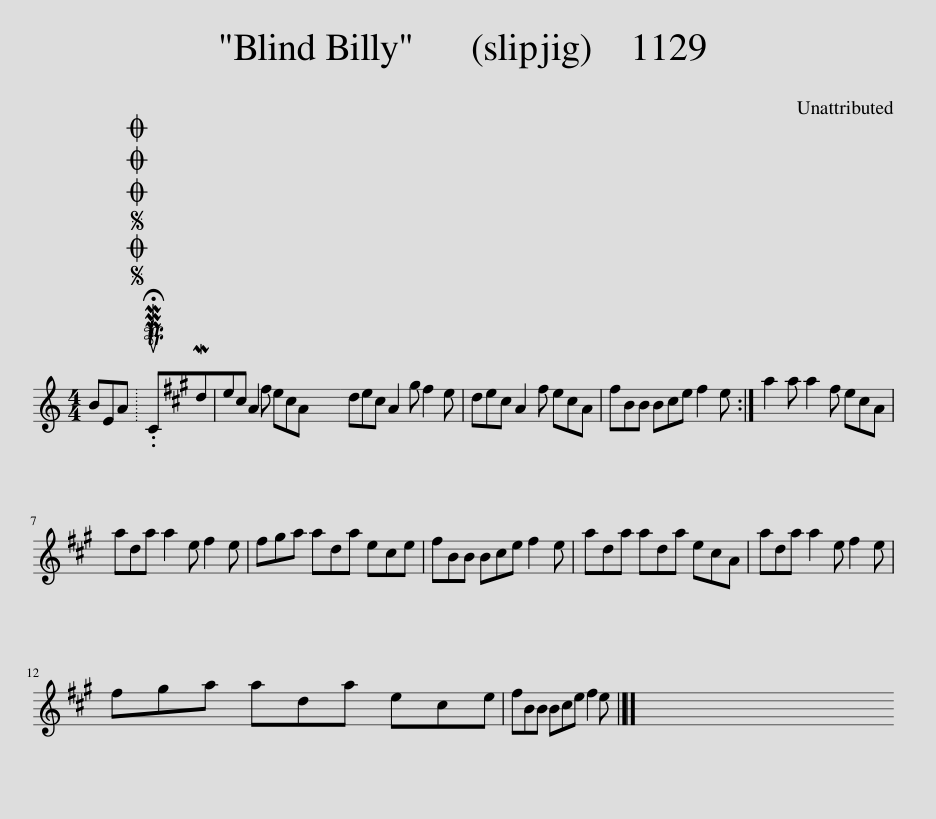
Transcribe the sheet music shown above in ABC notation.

X:1
L:1/8
M:4/4
I:linebreak $
K:C
V:1 treble
V:1
 BEA |SOSOOO .!fermata!PMTuCMde^c A2 ^f ecA | de^c A2 ^g ^f2 e | de^c A2 ^f ecA | ^fBB B^ce f2 e :| %5
 a2 a a2 ^f e^cA |$ ada a2 e ^f2 e | ^f^ga ada e^ce | ^fBB B^ce f2 e | ada ada e^cA | %10
 ada a2 e ^f2 e |$ ^f^ga ada e^ce | ^fBB B^ce f2 e |] %13
